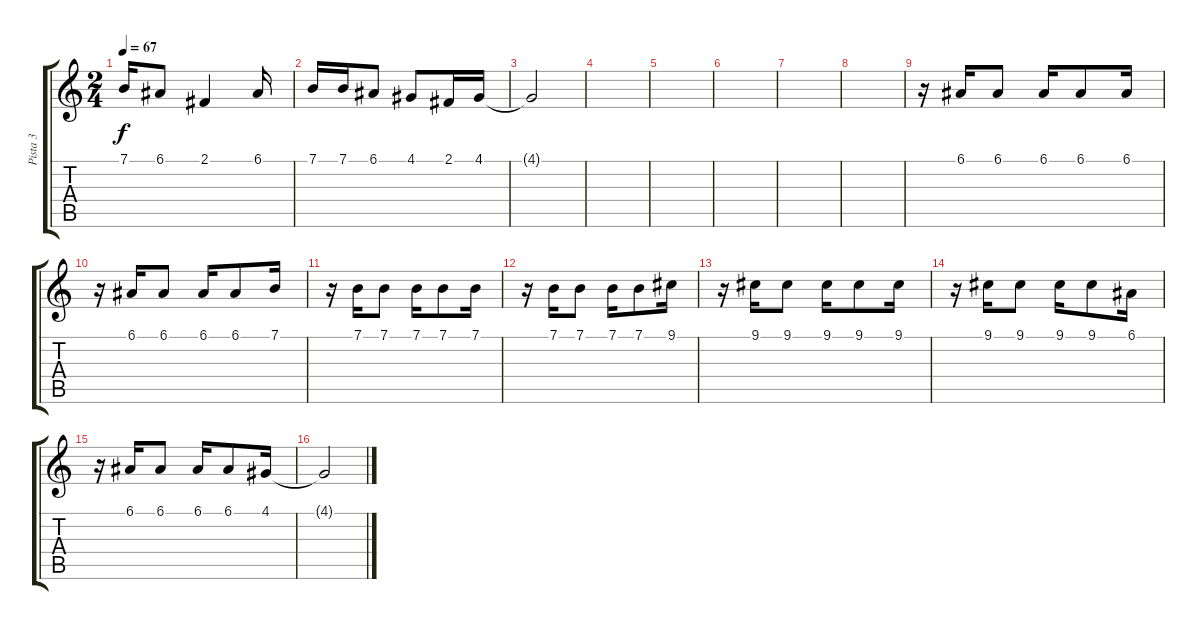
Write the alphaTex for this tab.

\track ("Pista 3" "Pista 3") {mute instrument oboe}
\staff {score tabs}
\tuning (E4 B3 G3 D3 A2 E2) {hide}
\ts (2 4)
\tempo 67
\clef g2
\ks c
7.1.16{dy f} 6.1.8 2.1.4 6.1.16 |
7.1.16 7.1.16 6.1.8 4.1.8 2.1.16 4.1.16 |
4.1{t}.2 |
|
|
|
|
|
r.16 6.1.16 6.1.8 6.1.16 6.1.8 6.1.16 |
r.16 6.1.16 6.1.8 6.1.16 6.1.8 7.1.16 |
r.16 7.1.16 7.1.8 7.1.16 7.1.8 7.1.16 |
r.16 7.1.16 7.1.8 7.1.16 7.1.8 9.1.16 |
r.16 9.1.16 9.1.8 9.1.16 9.1.8 9.1.16 |
r.16 9.1.16 9.1.8 9.1.16 9.1.8 6.1.16 |
r.16 6.1.16 6.1.8 6.1.16 6.1.8 4.1.16 |
4.1{t}.2
